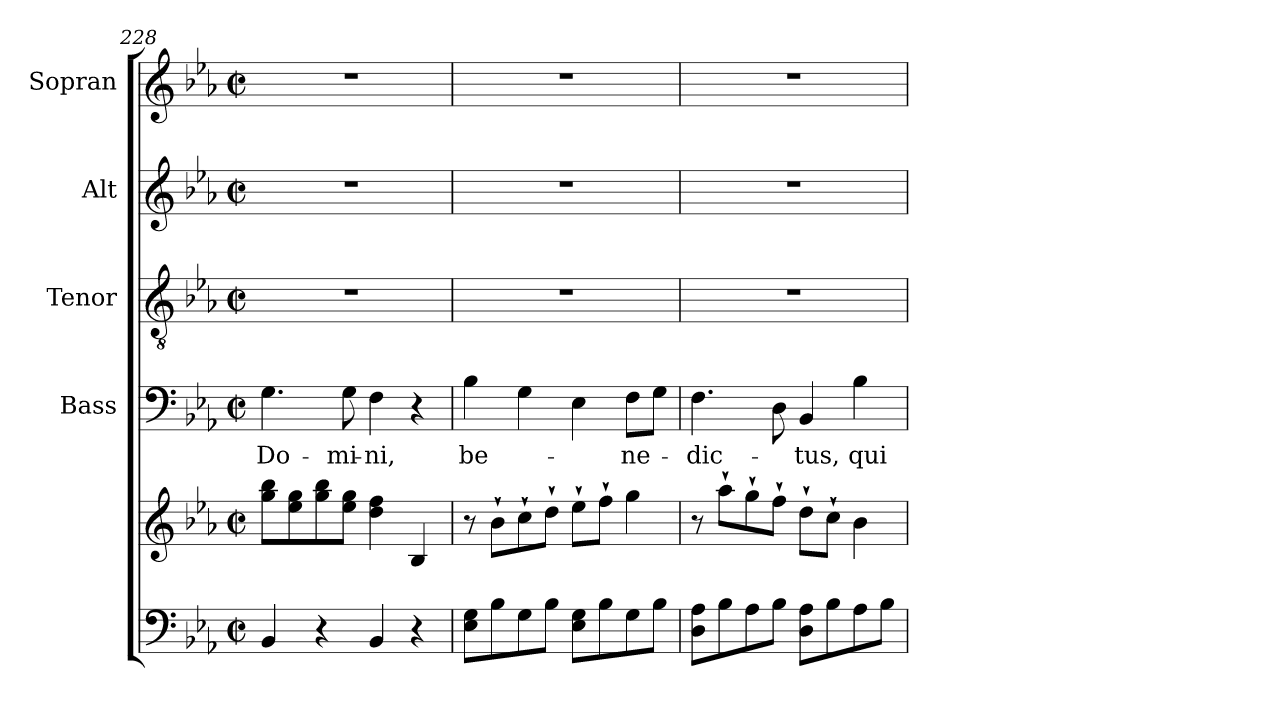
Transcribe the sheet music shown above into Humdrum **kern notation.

**kern	**kern	**kern	**text	**kern	**kern	**kern
*part5	*part5	*part4	*part4	*part3	*part2	*part1
*staff6	*staff5	*staff4	*staff4	*staff3	*staff2	*staff1
*	*	*I"Bass	*	*I"Tenor	*I"Alt	*I"Sopran
*	*	*I'B.	*	*I'T.	*I'A.	*I'S.
*clefF4	*clefG2	*clefF4	*	*clefGv2	*clefG2	*clefG2
*k[b-e-a-]	*k[b-e-a-]	*k[b-e-a-]	*	*k[b-e-a-]	*k[b-e-a-]	*k[b-e-a-]
*E-:	*E-:	*E-:	*	*E-:	*E-:	*E-:
*M2/2	*M2/2	*M2/2	*	*M2/2	*M2/2	*M2/2
*met(c|)	*met(c|)	*met(c|)	*	*met(c|)	*met(c|)	*met(c|)
=228	=228	=228	=228	=228	=228	=228
!	!	!	!LO:LY:b	!	!	!
4BB-/	8gg\ 8bb-\L	4.G\	Do-	1r	1r	1r
.	8ee-\ 8gg\	.	.	.	.	.
4r	8gg\ 8bb-\	.	.	.	.	.
!	!	!	!LO:LY:b	!	!	!
.	8ee-\ 8gg\J	8G\	-mi-	.	.	.
!	!	!	!LO:LY:b	!	!	!
4BB-/	4dd\ 4ff\	4F\	-ni,	.	.	.
4r	4B-/	4r	.	.	.	.
=229	=229	=229	=229	=229	=229	=229
!	!	!	!LO:LY:b	!	!	!
8E-\ 8G\L	8r	4B-\	be-	1r	1r	1r
8B-\	8b-`>\L	.	.	.	.	.
8G\	8cc`>\	4G\	.	.	.	.
8B-\J	8dd`>\J	.	.	.	.	.
8E-\ 8G\L	8ee-`>\L	4E-\	.	.	.	.
8B-\	8ff`>\J	.	.	.	.	.
!	!	!	!LO:LY:b	!	!	!
8G\	4gg\	8F\L	-ne-	.	.	.
8B-\J	.	8G\J	.	.	.	.
!!LO:LB:g=z
=230	=230	=230	=230	=230	=230	=230
!	!	!	!LO:LY:b	!	!	!
8D\ 8A-\L	8r	4.F\	-dic-	1r	1r	1r
8B-\	8aa-`>\L	.	.	.	.	.
8A-\	8gg`>\	.	.	.	.	.
8B-\J	8ff`>\J	8D\	.	.	.	.
!	!	!	!LO:LY:b	!	!	!
8D\ 8A-\L	8dd`>\L	4BB-/	-tus,	.	.	.
8B-\	8cc`>\J	.	.	.	.	.
!	!	!	!LO:LY:b	!	!	!
8A-\	4b-\	4B-\	qui	.	.	.
8B-\J	.	.	.	.	.	.
=	=	=	=	=	=	=
*-	*-	*-	*-	*-	*-	*-
